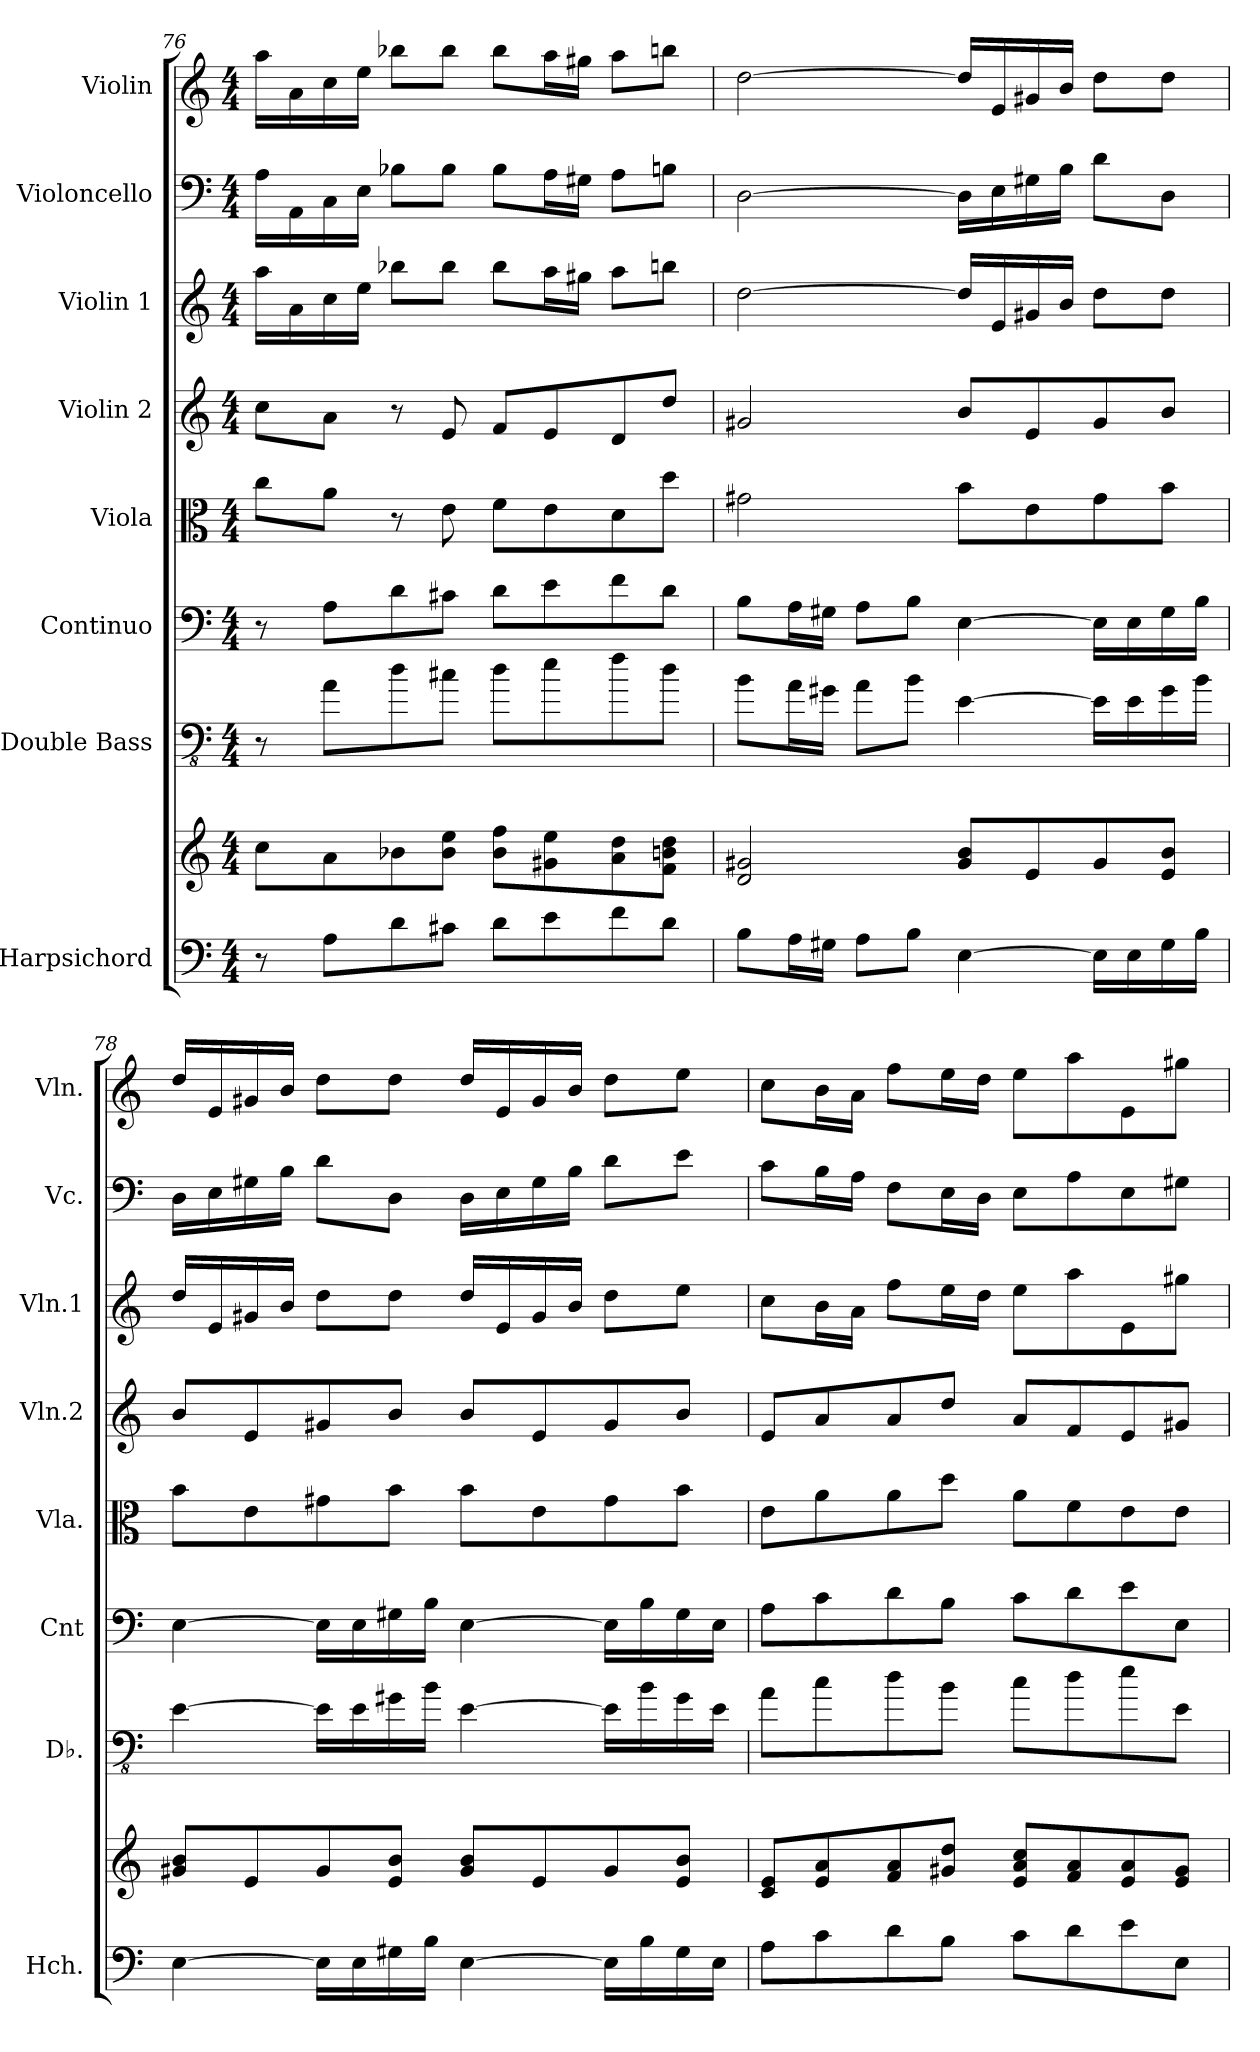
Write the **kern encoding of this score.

**kern	**kern	**kern	**kern	**kern	**kern	**kern	**kern	**kern
*part8	*part8	*part7	*part6	*part5	*part4	*part3	*part2	*part1
*staff9	*staff8	*staff7	*staff6	*staff5	*staff4	*staff3	*staff2	*staff1
*I"Harpsichord	*	*I"Double Bass	*I"Continuo	*I"Viola	*I"Violin 2	*I"Violin 1	*I"Violoncello	*I"Violin
*I'Hch.	*	*I'Db.	*I'Cnt	*I'Vla.	*I'Vln.2	*I'Vln.1	*I'Vc.	*I'Vln.
!!LO:PB:g=z
*clefF4	*clefG2	*clefFv4	*clefF4	*clefC3	*clefG2	*clefG2	*clefF4	*clefG2
*	*	*ITrd7c12	*	*	*	*	*	*
*k[]	*k[]	*k[]	*k[]	*k[]	*k[]	*k[]	*k[]	*k[]
*M4/4	*M4/4	*M4/4	*M4/4	*M4/4	*M4/4	*M4/4	*M4/4	*M4/4
=76	=76	=76	=76	=76	=76	=76	=76	=76
8r	8cc\L	8r	8r	8cc\L	8cc\L	16aa\LL	16A\LL	16aa\LL
.	.	.	.	.	.	16a\	16AA\	16a\
8A\L	8a\	8AA\L	8A\L	8a\J	8a\J	16cc\	16C\	16cc\
.	.	.	.	.	.	16ee\JJ	16E\JJ	16ee\JJ
8d\	8b-X\	8D\	8d\	8r	8r	8bb-X\L	8B-X\L	8bb-X\L
8c#X\J	8b-\ 8ee\J	8C#X\J	8c#X\J	8e\	8e/	8bb-\J	8B-\J	8bb-\J
8d\L	8b-\ 8ff\L	8D\L	8d\L	8f\L	8f/L	8bb-\L	8B-\L	8bb-\L
8e\	8g#X\ 8ee\	8E\	8e\	8e\	8e/	16aa\L	16A\L	16aa\L
.	.	.	.	.	.	16gg#X\JJ	16G#X\JJ	16gg#X\JJ
8f\	8a\ 8dd\	8F\	8f\	8d\	8d/	8aa\L	8A\L	8aa\L
8d\J	8f\ 8bn\ 8dd\J	8D\J	8d\J	8dd\J	8dd/J	8bbn\J	8Bn\J	8bbn\J
=77	=77	=77	=77	=77	=77	=77	=77	=77
8B\L	2d/ 2g#X/	8BB\L	8B\L	2g#X\	2g#X/	[2dd\	[2D\	[2dd\
16A\L	.	16AA\L	16A\L	.	.	.	.	.
16G#X\JJ	.	16GG#X\JJ	16G#X\JJ	.	.	.	.	.
8A\L	.	8AA\L	8A\L	.	.	.	.	.
8B\J	.	8BB\J	8B\J	.	.	.	.	.
[4E\	8g#/ 8b/L	[4EE\	[4E\	8b\L	8b/L	16dd/LL]	16D\LL]	16dd/LL]
.	.	.	.	.	.	16e/	16E\	16e/
.	8e/	.	.	8e\	8e/	16g#X/	16G#X\	16g#X/
.	.	.	.	.	.	16b/JJ	16B\JJ	16b/JJ
16E\LL]	8g#/	16EE\LL]	16E\LL]	8g#\	8g#/	8dd\L	8d\L	8dd\L
16E\	.	16EE\	16E\	.	.	.	.	.
16G#\	8e/ 8b/J	16GG#\	16G#\	8b\J	8b/J	8dd\J	8D\J	8dd\J
16B\JJ	.	16BB\JJ	16B\JJ	.	.	.	.	.
!!LO:PB:g=z
=78	=78	=78	=78	=78	=78	=78	=78	=78
[4E\	8g#X/ 8b/L	[4EE\	[4E\	8b\L	8b/L	16dd/LL	16D\LL	16dd/LL
.	.	.	.	.	.	16e/	16E\	16e/
.	8e/	.	.	8e\	8e/	16g#X/	16G#X\	16g#X/
.	.	.	.	.	.	16b/JJ	16B\JJ	16b/JJ
16E\LL]	8g#/	16EE\LL]	16E\LL]	8g#X\	8g#X/	8dd\L	8d\L	8dd\L
16E\	.	16EE\	16E\	.	.	.	.	.
16G#X\	8e/ 8b/J	16GG#X\	16G#X\	8b\J	8b/J	8dd\J	8D\J	8dd\J
16B\JJ	.	16BB\JJ	16B\JJ	.	.	.	.	.
[4E\	8g#/ 8b/L	[4EE\	[4E\	8b\L	8b/L	16dd/LL	16D\LL	16dd/LL
.	.	.	.	.	.	16e/	16E\	16e/
.	8e/	.	.	8e\	8e/	16g#/	16G#\	16g#/
.	.	.	.	.	.	16b/JJ	16B\JJ	16b/JJ
16E\LL]	8g#/	16EE\LL]	16E\LL]	8g#\	8g#/	8dd\L	8d\L	8dd\L
16B\	.	16BB\	16B\	.	.	.	.	.
16G#\	8e/ 8b/J	16GG#\	16G#\	8b\J	8b/J	8ee\J	8e\J	8ee\J
16E\JJ	.	16EE\JJ	16E\JJ	.	.	.	.	.
=79	=79	=79	=79	=79	=79	=79	=79	=79
8A\L	8c/ 8e/L	8AA\L	8A\L	8e\L	8e/L	8cc\L	8c\L	8cc\L
8c\	8e/ 8a/	8C\	8c\	8a\	8a/	16b\L	16B\L	16b\L
.	.	.	.	.	.	16a\JJ	16A\JJ	16a\JJ
8d\	8f/ 8a/	8D\	8d\	8a\	8a/	8ff\L	8F\L	8ff\L
8B\J	8g#X/ 8dd/J	8BB\J	8B\J	8dd\J	8dd/J	16ee\L	16E\L	16ee\L
.	.	.	.	.	.	16dd\JJ	16D\JJ	16dd\JJ
8c\L	8e/ 8a/ 8cc/L	8C\L	8c\L	8a\L	8a/L	8ee\L	8E\L	8ee\L
8d\	8f/ 8a/	8D\	8d\	8f\	8f/	8aa\	8A\	8aa\
8e\	8e/ 8a/	8E\	8e\	8e\	8e/	8e\	8E\	8e\
8E\J	8e/ 8g#/J	8EE\J	8E\J	8e\J	8g#X/J	8gg#X\J	8G#X\J	8gg#X\J
=	=	=	=	=	=	=	=	=
*-	*-	*-	*-	*-	*-	*-	*-	*-
